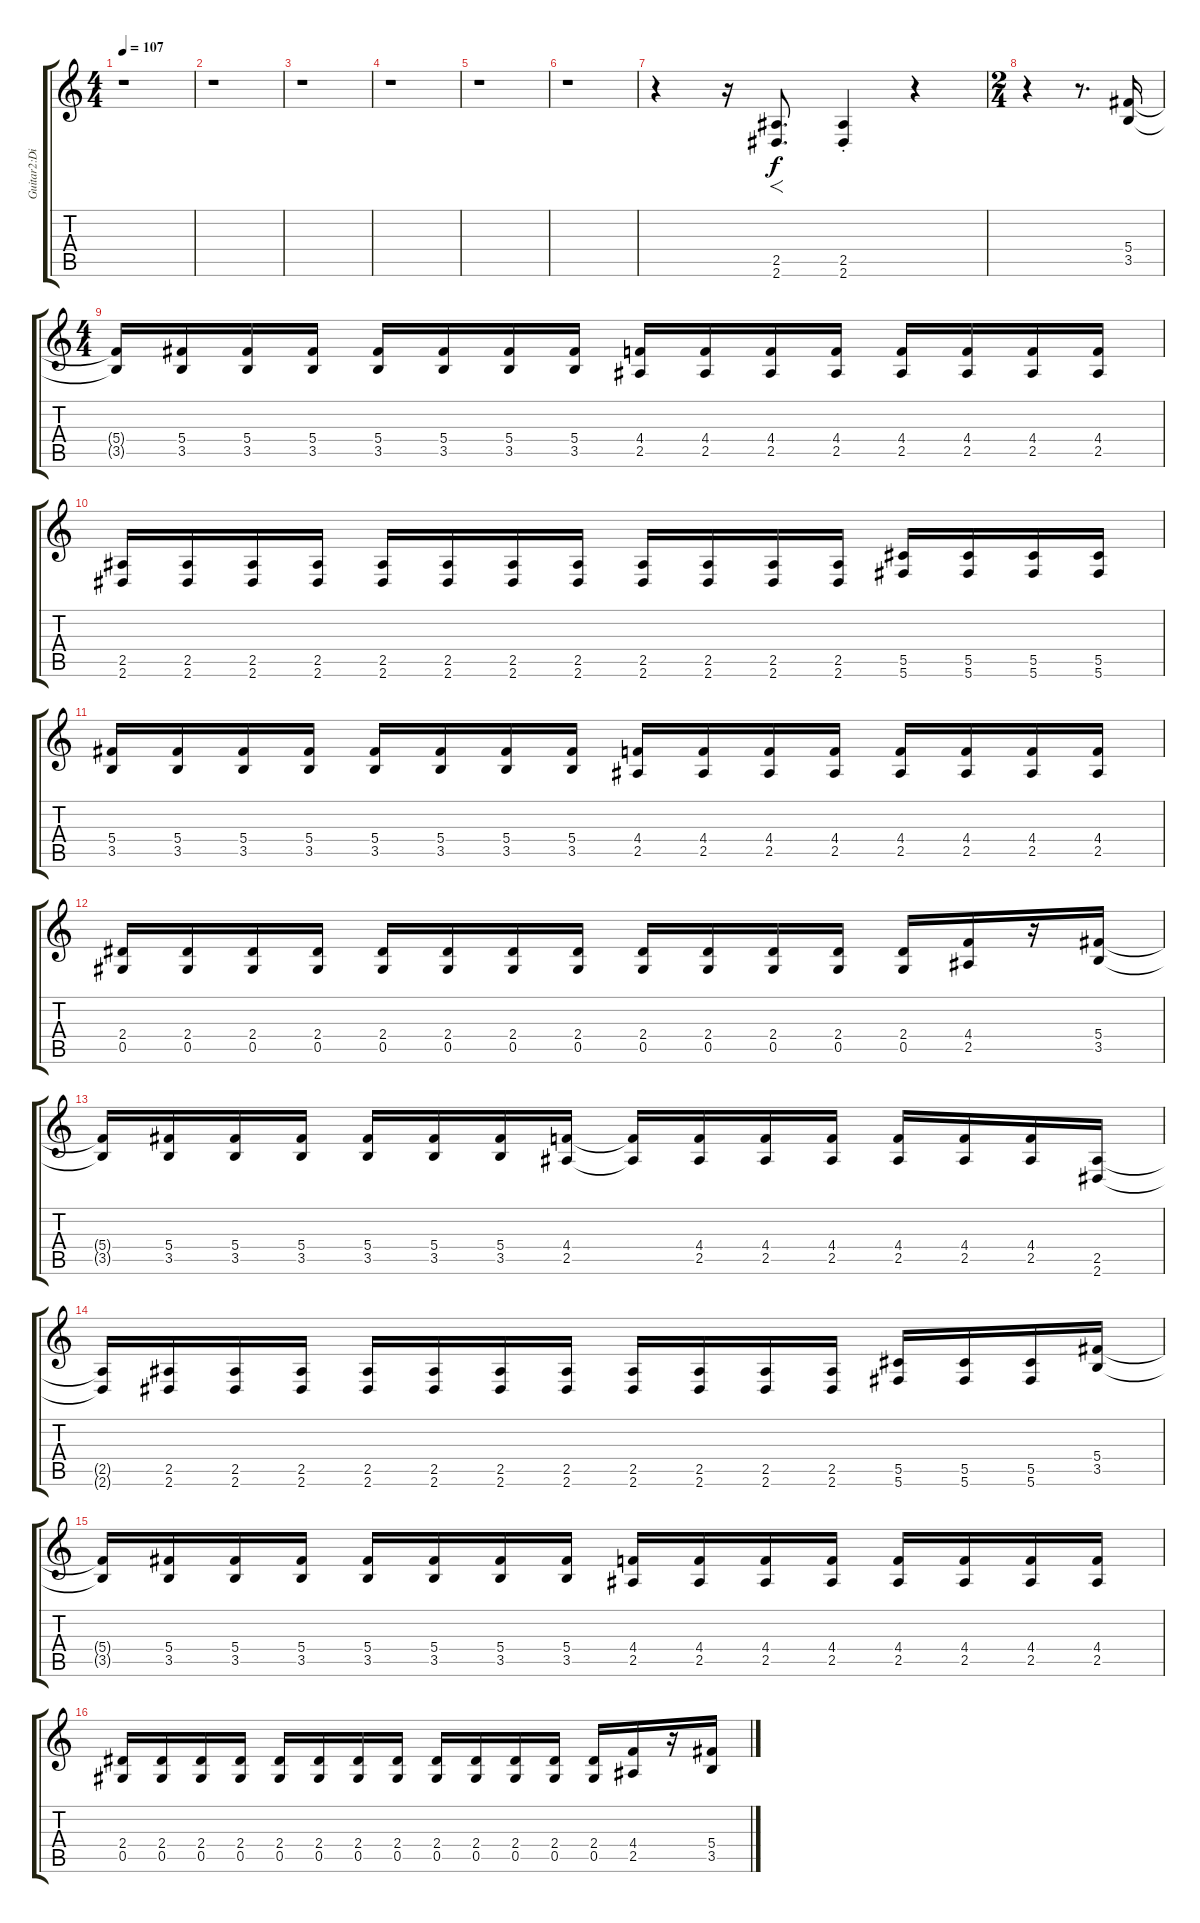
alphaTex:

\track ("Guitar2:Distortion<Half Down, 6th=C#>" "Guitar2:Di") {instrument distortionguitar}
\staff {score tabs}
\tuning (Eb4 Bb3 Gb3 Db3 Ab2 Db2) {hide}
\ts (4 4)
\tempo 107
\clef g2
\ks c
r.1{dy f} |
r.1 |
r.1 |
r.1 |
r.1 |
r.1 |
r.4 r.16 (2.5 2.6).8{f d} (2.5{st} 2.6{st}).4 r.4 |
\ts (2 4)
r.4 r.8{d} (5.4 3.5).16 |
\ts (4 4)
(5.4{t} 3.5{t}).16 (5.4 3.5).16 (5.4 3.5).16 (5.4 3.5).16 (5.4 3.5).16 (5.4 3.5).16 (5.4 3.5).16 (5.4 3.5).16 (4.4 2.5).16 (4.4 2.5).16 (4.4 2.5).16 (4.4 2.5).16 (4.4 2.5).16 (4.4 2.5).16 (4.4 2.5).16 (4.4 2.5).16 |
(2.5 2.6).16 (2.5 2.6).16 (2.5 2.6).16 (2.5 2.6).16 (2.5 2.6).16 (2.5 2.6).16 (2.5 2.6).16 (2.5 2.6).16 (2.5 2.6).16 (2.5 2.6).16 (2.5 2.6).16 (2.5 2.6).16 (5.5 5.6).16 (5.5 5.6).16 (5.5 5.6).16 (5.5 5.6).16 |
(5.4 3.5).16 (5.4 3.5).16 (5.4 3.5).16 (5.4 3.5).16 (5.4 3.5).16 (5.4 3.5).16 (5.4 3.5).16 (5.4 3.5).16 (4.4 2.5).16 (4.4 2.5).16 (4.4 2.5).16 (4.4 2.5).16 (4.4 2.5).16 (4.4 2.5).16 (4.4 2.5).16 (4.4 2.5).16 |
(2.4 0.5).16 (2.4 0.5).16 (2.4 0.5).16 (2.4 0.5).16 (2.4 0.5).16 (2.4 0.5).16 (2.4 0.5).16 (2.4 0.5).16 (2.4 0.5).16 (2.4 0.5).16 (2.4 0.5).16 (2.4 0.5).16 (2.4 0.5).16 (4.4 2.5).16 r.16 (5.4 3.5).16 |
(5.4{t} 3.5{t}).16 (5.4 3.5).16 (5.4 3.5).16 (5.4 3.5).16 (5.4 3.5).16 (5.4 3.5).16 (5.4 3.5).16 (4.4 2.5).16 (4.4{t} 2.5{t}).16 (4.4 2.5).16 (4.4 2.5).16 (4.4 2.5).16 (4.4 2.5).16 (4.4 2.5).16 (4.4 2.5).16 (2.5 2.6).16 |
(2.5{t} 2.6{t}).16 (2.5 2.6).16 (2.5 2.6).16 (2.5 2.6).16 (2.5 2.6).16 (2.5 2.6).16 (2.5 2.6).16 (2.5 2.6).16 (2.5 2.6).16 (2.5 2.6).16 (2.5 2.6).16 (2.5 2.6).16 (5.5 5.6).16 (5.5 5.6).16 (5.5 5.6).16 (5.4 3.5).16 |
(5.4{t} 3.5{t}).16 (5.4 3.5).16 (5.4 3.5).16 (5.4 3.5).16 (5.4 3.5).16 (5.4 3.5).16 (5.4 3.5).16 (5.4 3.5).16 (4.4 2.5).16 (4.4 2.5).16 (4.4 2.5).16 (4.4 2.5).16 (4.4 2.5).16 (4.4 2.5).16 (4.4 2.5).16 (4.4 2.5).16 |
(2.4 0.5).16 (2.4 0.5).16 (2.4 0.5).16 (2.4 0.5).16 (2.4 0.5).16 (2.4 0.5).16 (2.4 0.5).16 (2.4 0.5).16 (2.4 0.5).16 (2.4 0.5).16 (2.4 0.5).16 (2.4 0.5).16 (2.4 0.5).16 (4.4 2.5).16 r.16 (5.4 3.5).16
